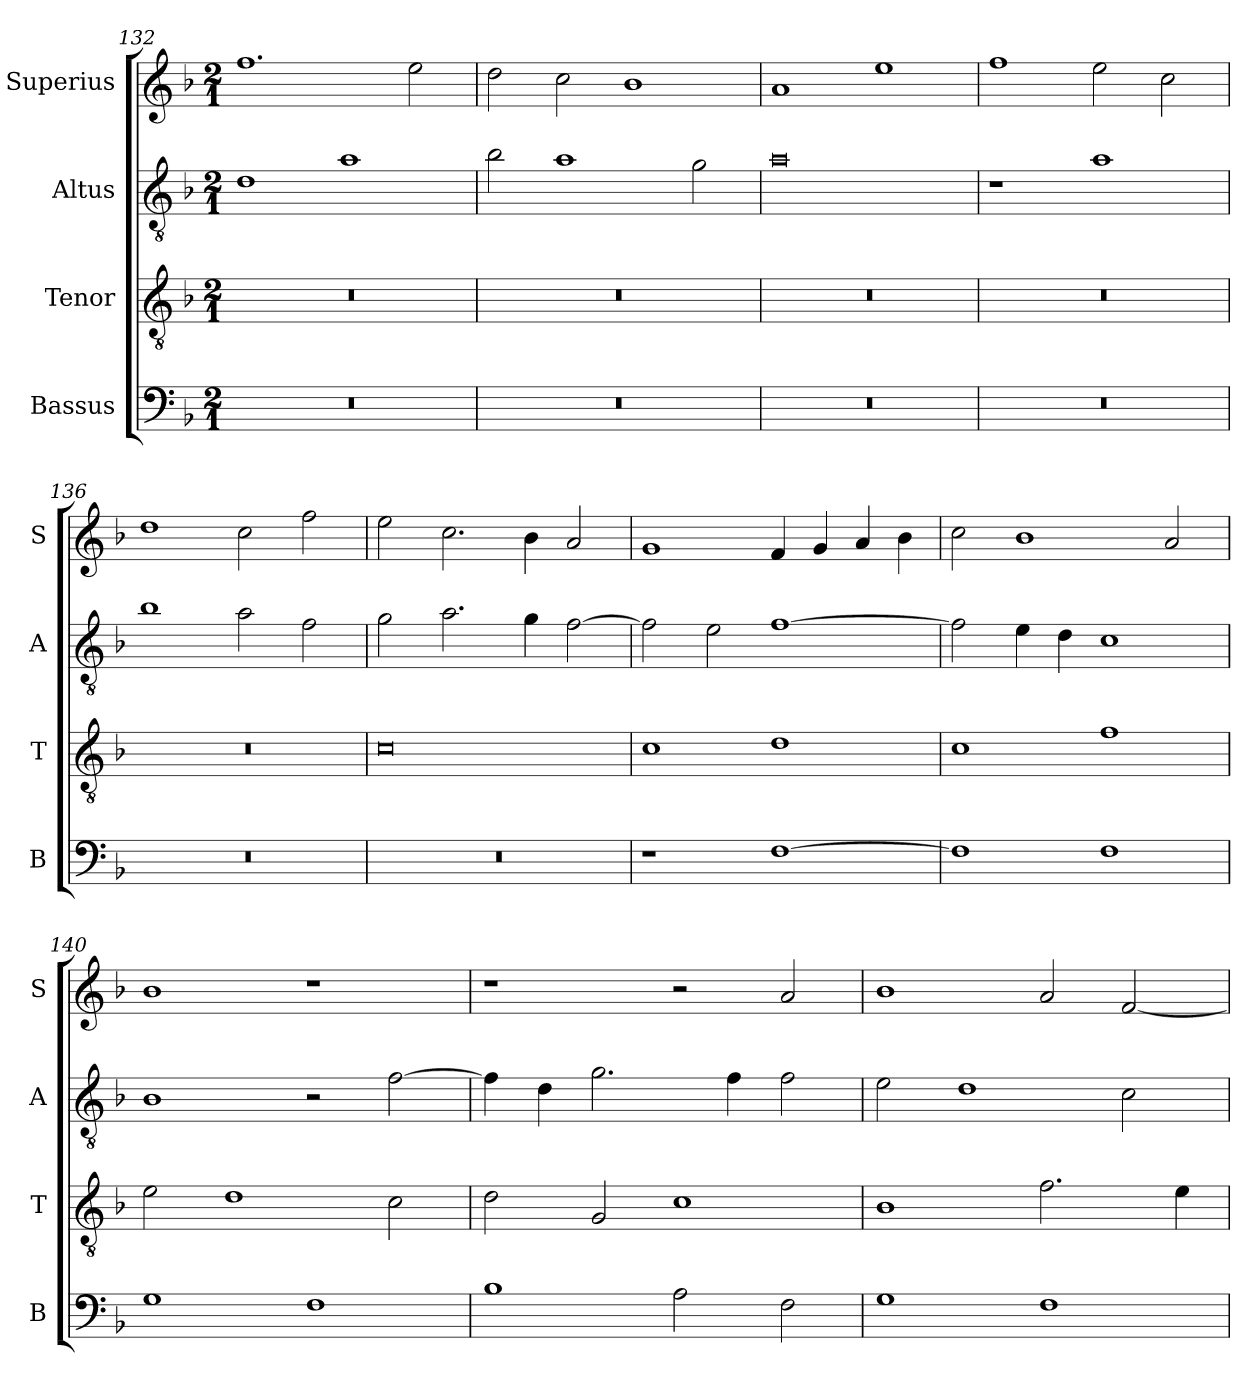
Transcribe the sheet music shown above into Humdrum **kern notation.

**kern	**kern	**kern	**kern
*part4	*part3	*part2	*part1
*staff4	*staff3	*staff2	*staff1
*I"Bassus	*I"Tenor	*I"Altus	*I"Superius
*I'B	*I'T	*I'A	*I'S
*clefF4	*clefGv2	*clefGv2	*clefG2
*k[b-]	*k[b-]	*k[b-]	*k[b-]
*F:	*F:	*F:	*F:
*M2/1	*M2/1	*M2/1	*M2/1
=132	=132	=132	=132
0r	0r	1d	1.ff
.	.	1a	.
.	.	.	2ee
=133	=133	=133	=133
0r	0r	2b-	2dd
.	.	1a	2cc
.	.	.	1b-
.	.	2g	.
=134	=134	=134	=134
0r	0r	0a	1a
.	.	.	1ee
=135	=135	=135	=135
0r	0r	1r	1ff
.	.	1a	2ee
.	.	.	2cc
=136	=136	=136	=136
0r	0r	1b-	1dd
.	.	2a	2cc
.	.	2f	2ff
=137	=137	=137	=137
0r	0c	2g	2ee
.	.	2.a	2.cc
.	.	4g	4b-
.	.	[2f	2a
=138	=138	=138	=138
1r	1c	2f]	1g
.	.	2e	.
[1F	1d	[1f	4f
.	.	.	4g
.	.	.	4a
.	.	.	4b-
=139	=139	=139	=139
1F]	1c	2f]	2cc
.	.	4e	1b-
.	.	4d	.
1F	1f	1c	.
.	.	.	2a
=140	=140	=140	=140
1G	2e	1B-	1b-
.	1d	.	.
1F	.	2r	1r
.	2c	[2f	.
=141	=141	=141	=141
1B-	2d	4f]	1r
.	.	4d	.
.	2G	2.g	.
2A	1c	.	2r
.	.	4f	.
2F	.	2f	2a
=142	=142	=142	=142
1G	1B-	2e	1b-
.	.	1d	.
1F	2.f	.	2a
.	.	2c	[2f
.	4e	.	.
=	=	=	=
*-	*-	*-	*-
